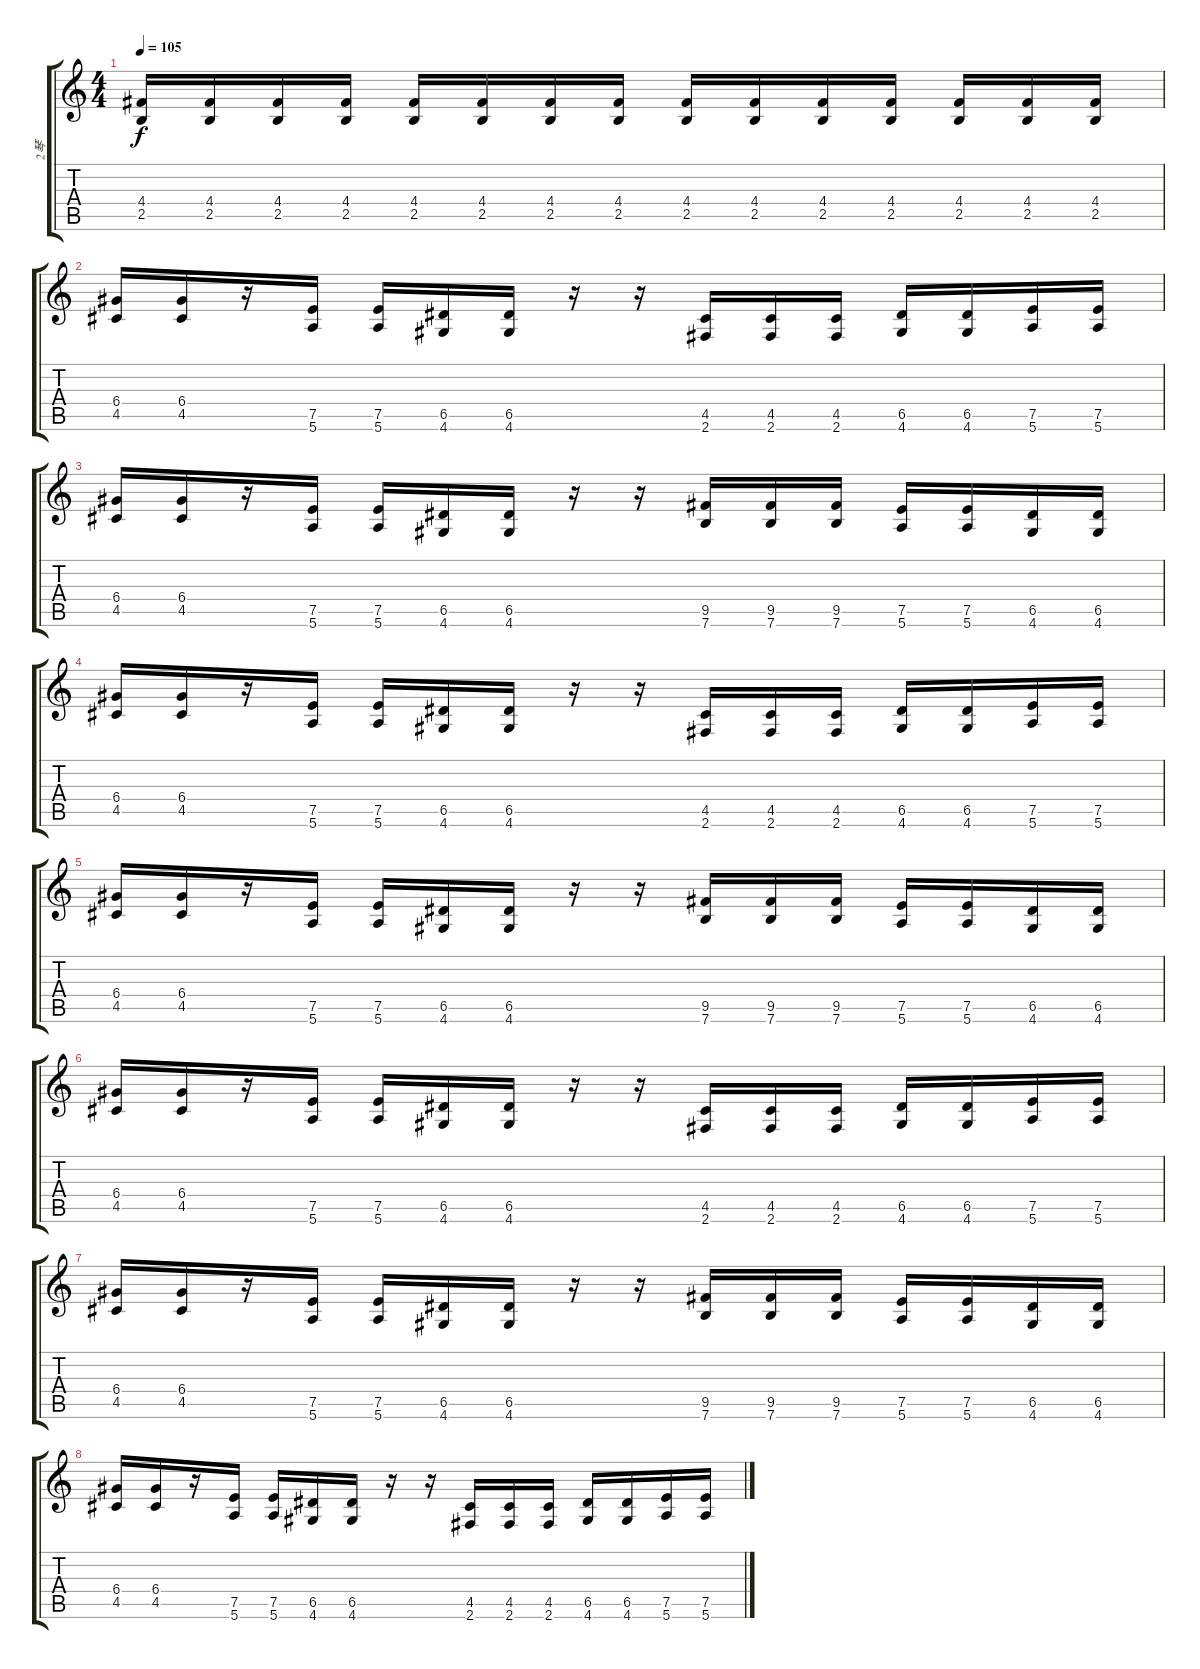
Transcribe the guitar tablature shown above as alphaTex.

\track ("2琴" "2琴") {instrument overdrivenguitar}
\staff {score tabs}
\tuning (E4 B3 G3 D3 A2 E2) {hide}
\ts (4 4)
\tempo 105
\clef g2
\ks c
(4.4 2.5).16{dy f} (4.4 2.5).16 (4.4 2.5).16 (4.4 2.5).16 (4.4 2.5).16 (4.4 2.5).16 (4.4 2.5).16 (4.4 2.5).16 (4.4 2.5).16 (4.4 2.5).16 (4.4 2.5).16 (4.4 2.5).16 (4.4 2.5).16 (4.4 2.5).16 (4.4 2.5).16 |
(6.4 4.5).16 (6.4 4.5).16 r.16 (7.5 5.6).16 (7.5 5.6).16 (6.5 4.6).16 (6.5 4.6).16 r.16 r.16 (4.5 2.6).16 (4.5 2.6).16 (4.5 2.6).16 (6.5 4.6).16 (6.5 4.6).16 (7.5 5.6).16 (7.5 5.6).16 |
(6.4 4.5).16 (6.4 4.5).16 r.16 (7.5 5.6).16 (7.5 5.6).16 (6.5 4.6).16 (6.5 4.6).16 r.16 r.16 (9.5 7.6).16 (9.5 7.6).16 (9.5 7.6).16 (7.5 5.6).16 (7.5 5.6).16 (6.5 4.6).16 (6.5 4.6).16 |
(6.4 4.5).16 (6.4 4.5).16 r.16 (7.5 5.6).16 (7.5 5.6).16 (6.5 4.6).16 (6.5 4.6).16 r.16 r.16 (4.5 2.6).16 (4.5 2.6).16 (4.5 2.6).16 (6.5 4.6).16 (6.5 4.6).16 (7.5 5.6).16 (7.5 5.6).16 |
(6.4 4.5).16 (6.4 4.5).16 r.16 (7.5 5.6).16 (7.5 5.6).16 (6.5 4.6).16 (6.5 4.6).16 r.16 r.16 (9.5 7.6).16 (9.5 7.6).16 (9.5 7.6).16 (7.5 5.6).16 (7.5 5.6).16 (6.5 4.6).16 (6.5 4.6).16 |
(6.4 4.5).16 (6.4 4.5).16 r.16 (7.5 5.6).16 (7.5 5.6).16 (6.5 4.6).16 (6.5 4.6).16 r.16 r.16 (4.5 2.6).16 (4.5 2.6).16 (4.5 2.6).16 (6.5 4.6).16 (6.5 4.6).16 (7.5 5.6).16 (7.5 5.6).16 |
(6.4 4.5).16 (6.4 4.5).16 r.16 (7.5 5.6).16 (7.5 5.6).16 (6.5 4.6).16 (6.5 4.6).16 r.16 r.16 (9.5 7.6).16 (9.5 7.6).16 (9.5 7.6).16 (7.5 5.6).16 (7.5 5.6).16 (6.5 4.6).16 (6.5 4.6).16 |
(6.4 4.5).16 (6.4 4.5).16 r.16 (7.5 5.6).16 (7.5 5.6).16 (6.5 4.6).16 (6.5 4.6).16 r.16 r.16 (4.5 2.6).16 (4.5 2.6).16 (4.5 2.6).16 (6.5 4.6).16 (6.5 4.6).16 (7.5 5.6).16 (7.5 5.6).16
